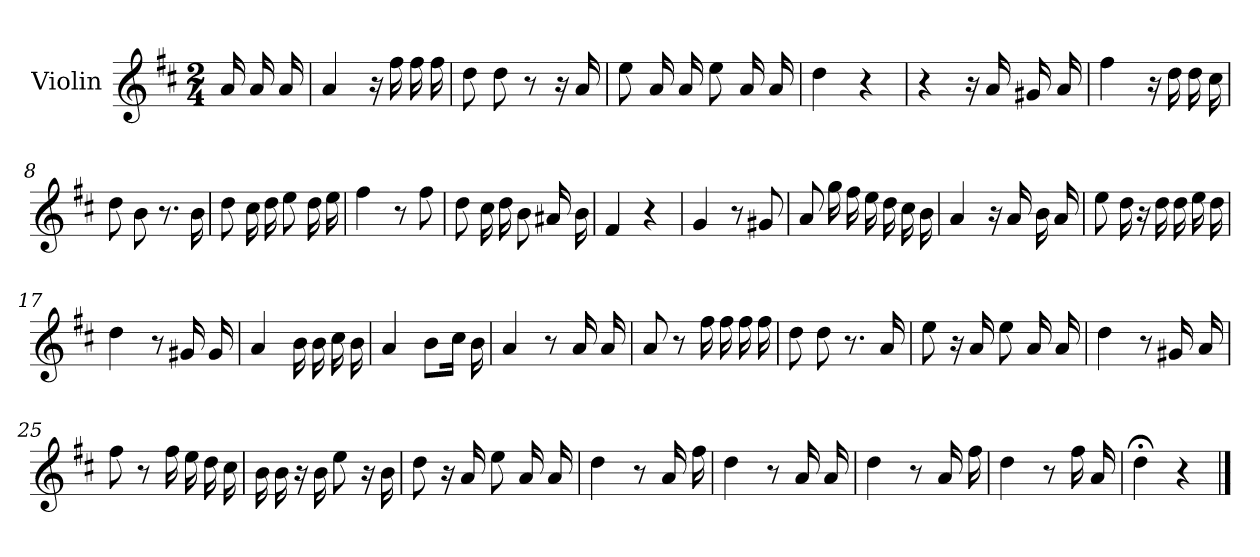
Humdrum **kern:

**kern	**dynam
*part1	*part1
*staff1	*staff1
*I"Violin	*
*I'Vln.	*
*clefG2	*
*k[f#c#]	*
*M2/4	*
=1	=1
!	!LO:DY:a
16a/	Allegretto
16a/	.
16a/	.
=2	=2
4a/	.
16r	.
16ff#\	.
16ff#\	.
16ff#\	.
=3	=3
8dd\	.
8dd\	.
8r	.
16r	.
16a/	.
=4	=4
8ee\	.
16a/	.
16a/	.
8ee\	.
16a/	.
16a/	.
=5	=5
4dd\	.
4r	.
=6	=6
4r	.
16r	.
(<16a/	.
16g#X/	.
16a/	.
!!LO:LB:g=z
=7	=7
4ff#\	.
16r	.
16dd\	.
16dd\	.
16cc#\	.
=8	=8
8dd\	.
8b\	.
8.r	.
16b\	.
=9	=9
8dd\	.
16cc#\	.
16dd\	.
8ee\	.
16dd\	.
16ee\	.
=10	=10
4ff#\	.
8r	.
8ff#\	.
=11	=11
8dd\	.
16cc#\	.
16dd\	.
8b\	.
16a#X/	.
16b\	.
=12	=12
4f#/	.
4r	.
=13	=13
4g/	.
8r	.
8g#X/	.
!!LO:LB:g=z
=14	=14
8a/	.
16gg\	.
16ff#\	.
16ee\	.
16dd\	.
16cc#\	.
16b\	.
=15	=15
4a/	.
16r	.
16a/	.
(<16b\	.
16a/	.
=16	=16
8ee\	.
16dd\	.
16r	.
16dd\	.
16dd\	.
16ee\	.
16dd\	.
=17	=17
4dd\	.
8r	.
16g#X/	.
16g#/	.
=18	=18
4a/	.
16b\	.
16b\	.
16cc#\	.
16b\	.
=19	=19
4a/	.
8bL	.
16cc#Jk	.
16b\	.
!!LO:LB:g=z
=20	=20
4a/	.
8r	.
16a/	.
16a/	.
=21	=21
8a/	.
8r	.
16ff#\	.
16ff#\	.
16ff#\	.
16ff#\	.
=22	=22
8dd\	.
8dd\	.
8.r	.
16a/	.
=23	=23
8ee\	.
16r	.
16a/	.
8ee\	.
16a/	.
16a/	.
=24	=24
4dd\	.
8r	.
16g#X/	.
16a/	.
=25	=25
8ff#\	.
8r	.
16ff#\	.
16ee\	.
16dd\	.
16cc#\	.
!!LO:LB:g=z
=26	=26
16b\	.
16b\	.
16r	.
16b\	.
8ee\	.
16r	.
16b\	.
=27	=27
8dd\	.
16r	.
16a/	.
8ee\	.
16a/	.
16a/	.
=28	=28
4dd\	.
8r	.
16a/	.
16ff#\	.
=29	=29
4dd\	.
8r	.
16a/	.
16a/	.
=30	=30
4dd\	.
8r	.
16a/	.
16ff#\	.
=31	=31
4dd\	.
8r	.
16ff#\	.
16a/	.
!!LO:LB:g=z
=32	=32
4dd;<\	.
4r	.
==	==
*-	*-
